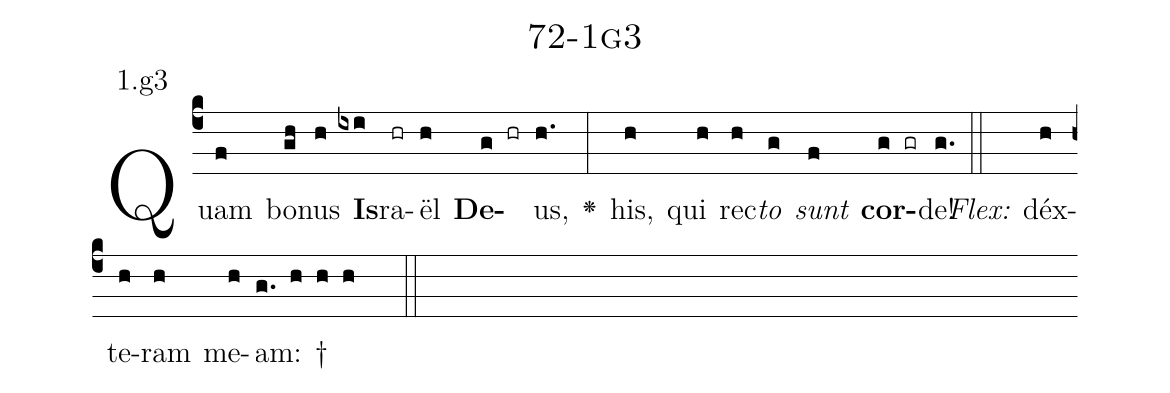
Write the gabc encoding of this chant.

name: 72-1g3;
annotation: 1.g3;
%%
(c4)Quam(f) bo(gh)nus(h) <b>Is</b>(ixi)ra(hr)ël(h) <b>De</b>(g hr)us,(h.) <v>\greheightstar</v>(:) his,(h) qui(h) rec(h)<i>to</i>(g) <i>sunt</i>(f) <b>cor</b>(g gr)de!(g.) (::)
<i>Flex:</i>()  déx(h)te(h)ram(h) me(h)am: †(g. h h h  ::)

%E(h) u(h) o(g) u(f) a(g) e.(g.) (::)
